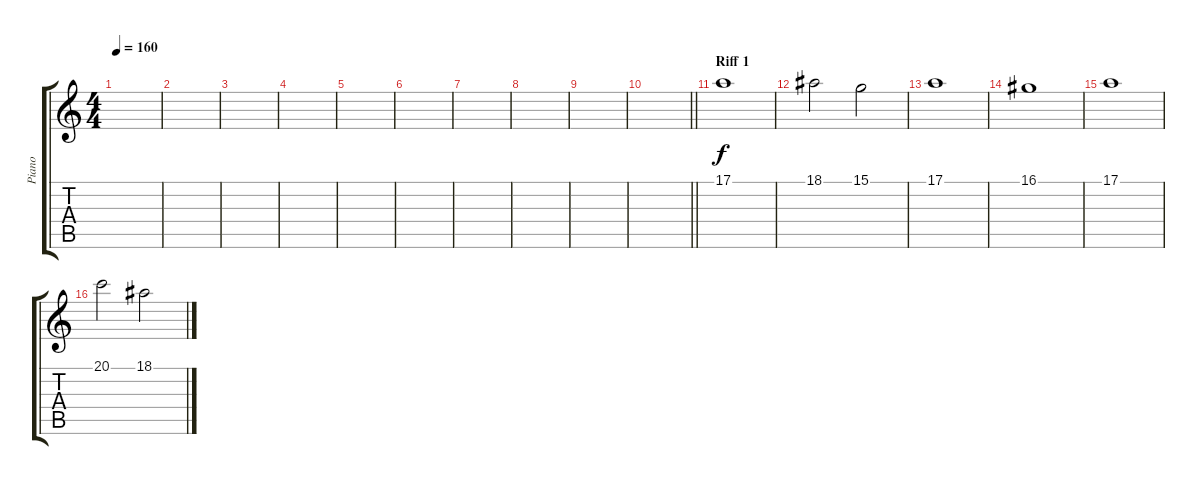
\track ("Piano" "Piano") {instrument stringensemble1}
\staff {score tabs}
\tuning (E4 B3 G3 D3 A2 E2) {hide}
\ts (4 4)
\tempo 160
\clef g2
\ks c
|
|
|
|
|
|
|
|
|
\barLineRight lightlight
|
\section ("" "Riff 1")
17.1.1 |
18.1.2 15.1.2 |
17.1.1 |
16.1.1 |
17.1.1 |
20.1.2 18.1.2
